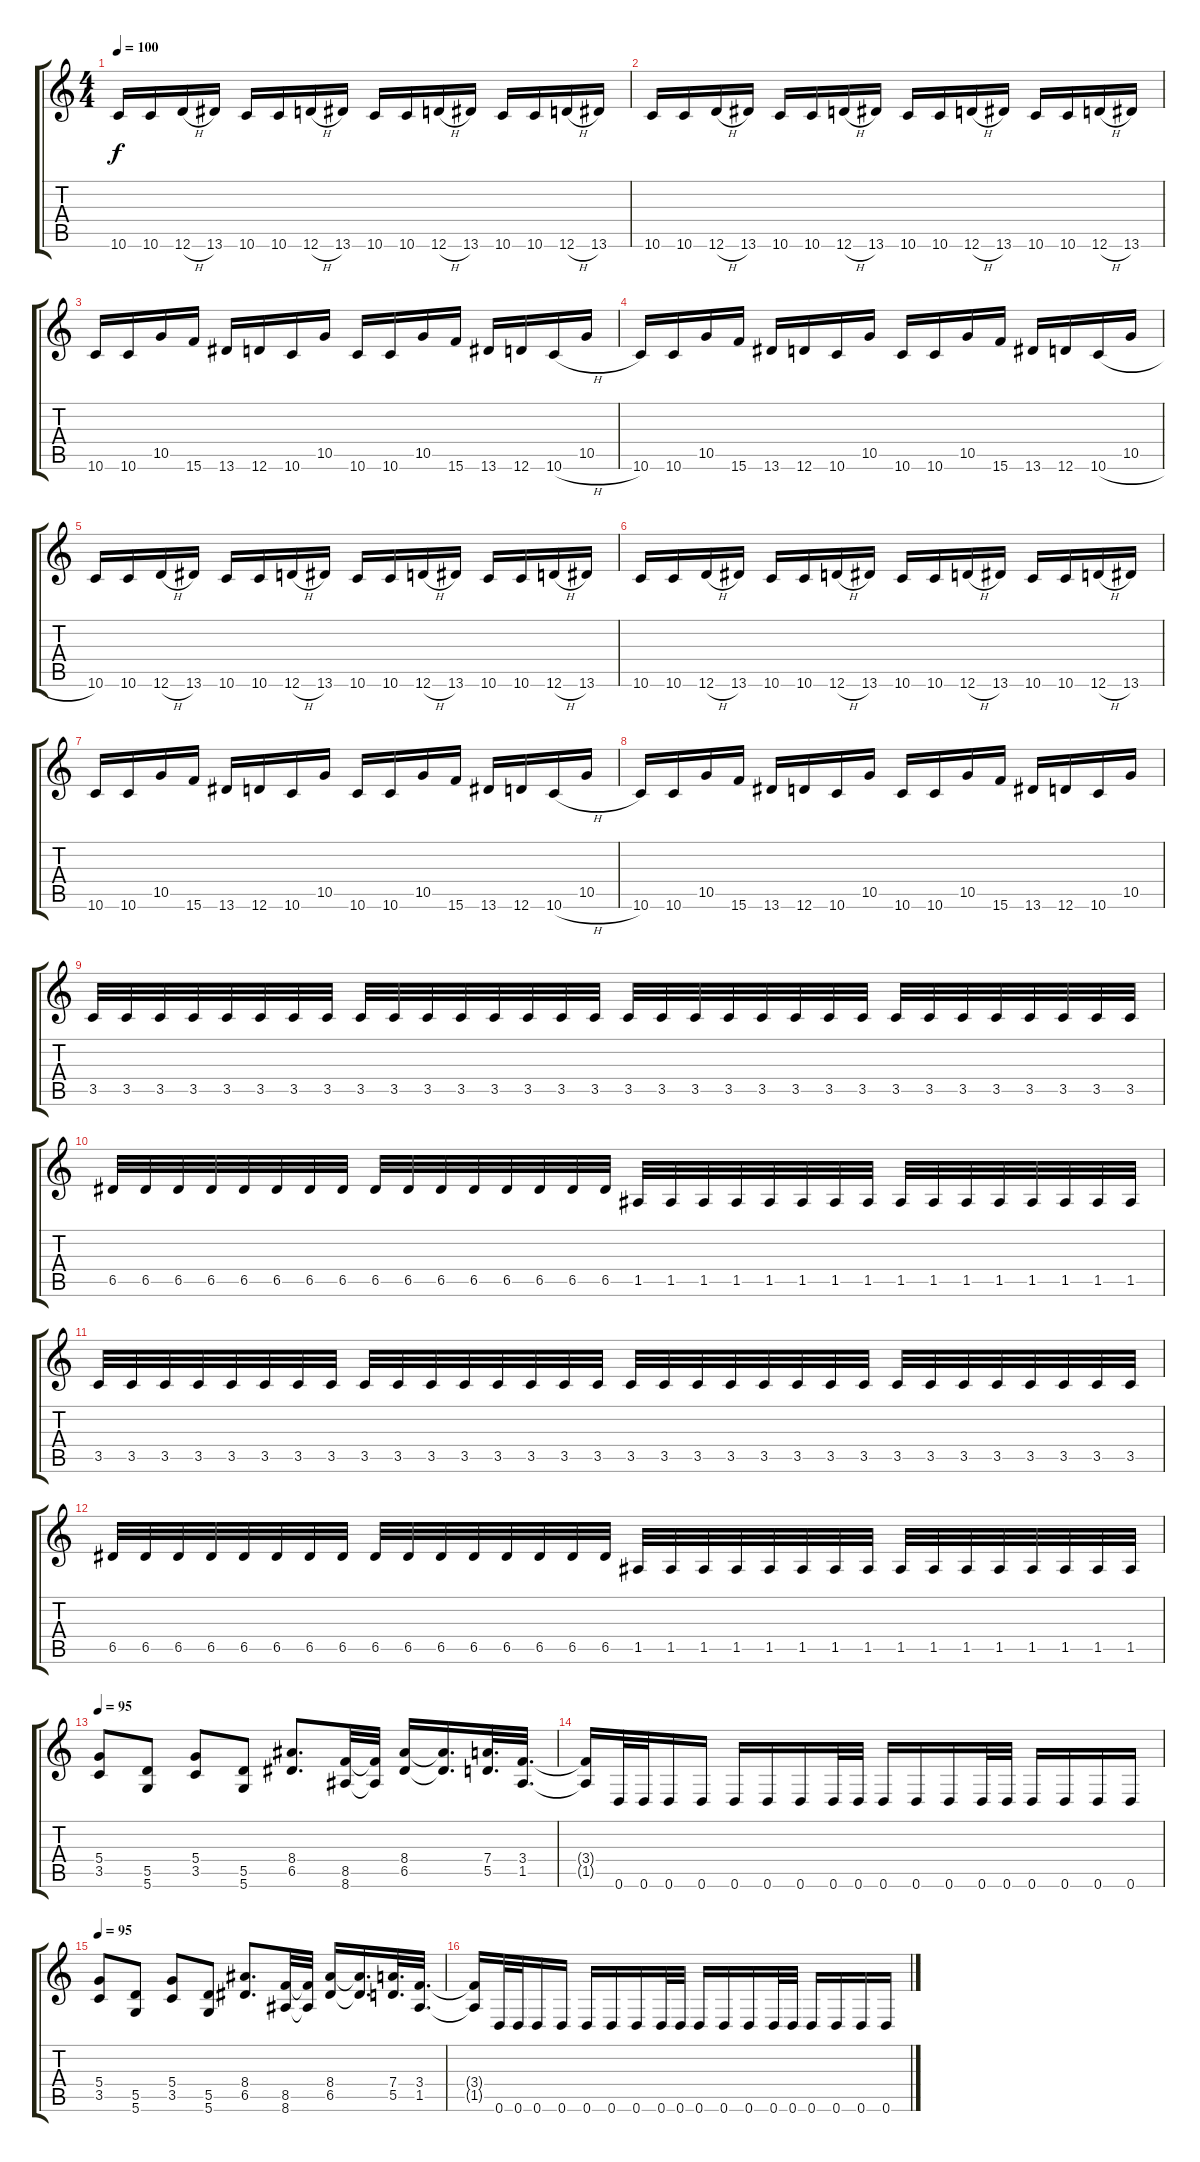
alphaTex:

\track (" " " ") {instrument distortionguitar}
\staff {score tabs}
\tuning (E4 B3 G3 D3 A2 D2) {hide}
\ts (4 4)
\tempo 100
\clef g2
\ks c
10.6.16{dy f instrument distortionguitar} 10.6.16 12.6{h}.16 13.6.16 10.6.16 10.6.16 12.6{h}.16 13.6.16 10.6.16 10.6.16 12.6{h}.16 13.6.16 10.6.16 10.6.16 12.6{h}.16 13.6.16 |
10.6.16 10.6.16 12.6{h}.16 13.6.16 10.6.16 10.6.16 12.6{h}.16 13.6.16 10.6.16 10.6.16 12.6{h}.16 13.6.16 10.6.16 10.6.16 12.6{h}.16 13.6.16 |
10.6.16 10.6.16 10.5.16 15.6.16 13.6.16 12.6.16 10.6.16 10.5.16 10.6.16 10.6.16 10.5.16 15.6.16 13.6.16 12.6.16 10.6{h}.16 10.5.16 |
10.6.16 10.6.16 10.5.16 15.6.16 13.6.16 12.6.16 10.6.16 10.5.16 10.6.16 10.6.16 10.5.16 15.6.16 13.6.16 12.6.16 10.6{h}.16 10.5.16 |
10.6.16 10.6.16 12.6{h}.16 13.6.16 10.6.16 10.6.16 12.6{h}.16 13.6.16 10.6.16 10.6.16 12.6{h}.16 13.6.16 10.6.16 10.6.16 12.6{h}.16 13.6.16 |
10.6.16 10.6.16 12.6{h}.16 13.6.16 10.6.16 10.6.16 12.6{h}.16 13.6.16 10.6.16 10.6.16 12.6{h}.16 13.6.16 10.6.16 10.6.16 12.6{h}.16 13.6.16 |
10.6.16 10.6.16 10.5.16 15.6.16 13.6.16 12.6.16 10.6.16 10.5.16 10.6.16 10.6.16 10.5.16 15.6.16 13.6.16 12.6.16 10.6{h}.16 10.5.16 |
10.6.16 10.6.16 10.5.16 15.6.16 13.6.16 12.6.16 10.6.16 10.5.16 10.6.16 10.6.16 10.5.16 15.6.16 13.6.16 12.6.16 10.6.16 10.5.16 |
3.5.32{volume 10} 3.5.32 3.5.32 3.5.32 3.5.32 3.5.32 3.5.32 3.5.32 3.5.32 3.5.32 3.5.32 3.5.32 3.5.32 3.5.32 3.5.32 3.5.32 3.5.32 3.5.32 3.5.32 3.5.32 3.5.32 3.5.32 3.5.32 3.5.32 3.5.32 3.5.32 3.5.32 3.5.32 3.5.32 3.5.32 3.5.32 3.5.32 |
6.5.32 6.5.32 6.5.32 6.5.32 6.5.32 6.5.32 6.5.32 6.5.32 6.5.32 6.5.32 6.5.32 6.5.32 6.5.32 6.5.32 6.5.32 6.5.32 1.5.32 1.5.32 1.5.32 1.5.32 1.5.32 1.5.32 1.5.32 1.5.32 1.5.32 1.5.32 1.5.32 1.5.32 1.5.32 1.5.32 1.5.32 1.5.32 |
3.5.32 3.5.32 3.5.32 3.5.32 3.5.32 3.5.32 3.5.32 3.5.32 3.5.32 3.5.32 3.5.32 3.5.32 3.5.32 3.5.32 3.5.32 3.5.32 3.5.32 3.5.32 3.5.32 3.5.32 3.5.32 3.5.32 3.5.32 3.5.32 3.5.32 3.5.32 3.5.32 3.5.32 3.5.32 3.5.32 3.5.32 3.5.32 |
6.5.32 6.5.32 6.5.32 6.5.32 6.5.32 6.5.32 6.5.32 6.5.32 6.5.32 6.5.32 6.5.32 6.5.32 6.5.32 6.5.32 6.5.32 6.5.32 1.5.32 1.5.32 1.5.32 1.5.32 1.5.32 1.5.32 1.5.32 1.5.32 1.5.32 1.5.32 1.5.32 1.5.32 1.5.32 1.5.32 1.5.32 1.5.32 |
\tempo 95
(5.4 3.5).8 (5.5 5.6).8 (5.4 3.5).8 (5.5 5.6).8 (8.4 6.5).8{d} (8.5 8.6).32 (8.5{t} 8.6{t}).32 (8.4 6.5).16 (8.4{t} 6.5{t}).16{d} (7.4 5.5).32{d} (3.4 1.5).32{d} |
(3.4{t} 1.5{t}).16 0.6.32 0.6.32 0.6.16 0.6.16 0.6.16 0.6.16 0.6.16 0.6.32 0.6.32 0.6.16 0.6.16 0.6.16 0.6.32 0.6.32 0.6.16 0.6.16 0.6.16 0.6.16 |
\tempo 95
(5.4 3.5).8 (5.5 5.6).8 (5.4 3.5).8 (5.5 5.6).8 (8.4 6.5).8{d} (8.5 8.6).32 (8.5{t} 8.6{t}).32 (8.4 6.5).16 (8.4{t} 6.5{t}).16{d} (7.4 5.5).32{d} (3.4 1.5).32{d} |
(3.4{t} 1.5{t}).16 0.6.32 0.6.32 0.6.16 0.6.16 0.6.16 0.6.16 0.6.16 0.6.32 0.6.32 0.6.16 0.6.16 0.6.16 0.6.32 0.6.32 0.6.16 0.6.16 0.6.16 0.6.16
